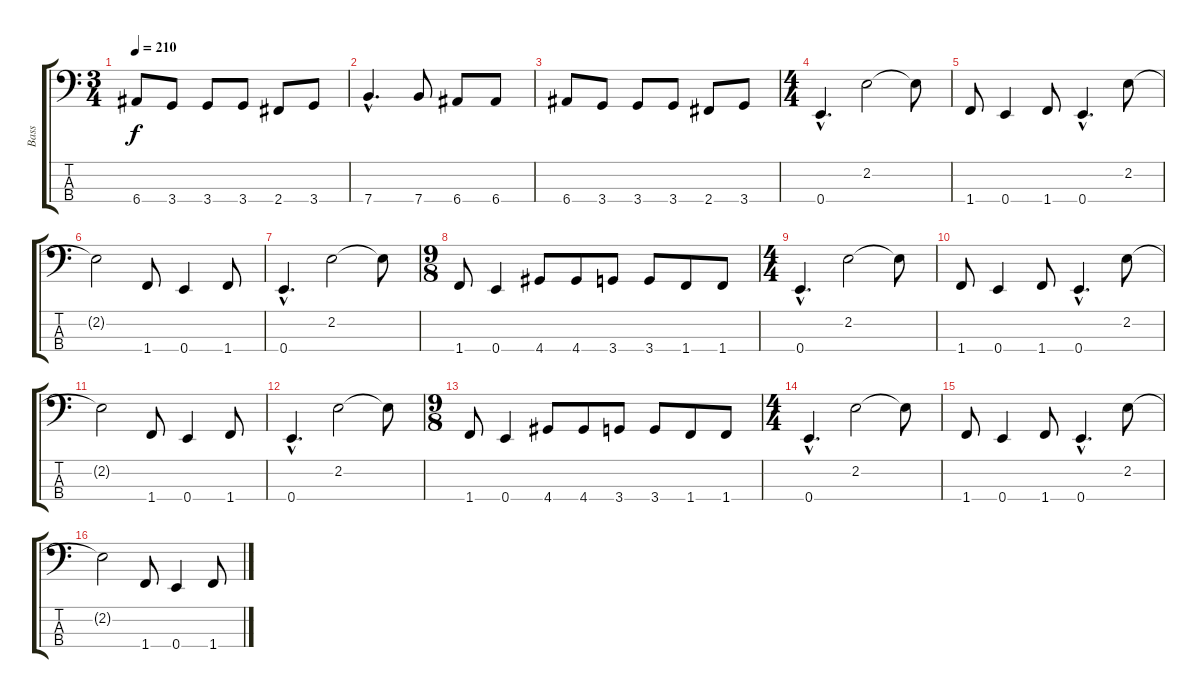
\track ("Bass" "Bass") {instrument electricbassfinger}
\staff {score tabs}
\tuning (G2 D2 A1 E1) {hide}
\ts (3 4)
\tempo 210
\clef f4
\ks c
6.4.8{dy f} 3.4.8 3.4.8 3.4.8 2.4.8 3.4.8 |
7.4{hac}.4{d} 7.4.8 6.4.8 6.4.8 |
6.4.8 3.4.8 3.4.8 3.4.8 2.4.8 3.4.8 |
\ts (4 4)
0.4{hac}.4{d} 2.2.2 2.2{t}.8 |
1.4.8 0.4.4 1.4.8 0.4{hac}.4{d} 2.2.8 |
2.2{t}.2 1.4.8 0.4.4 1.4.8 |
0.4{hac}.4{d} 2.2.2 2.2{t}.8 |
\ts (9 8)
1.4.8 0.4.4 4.4.8 4.4.8 3.4.8 3.4.8 1.4.8 1.4.8 |
\ts (4 4)
0.4{hac}.4{d} 2.2.2 2.2{t}.8 |
1.4.8 0.4.4 1.4.8 0.4{hac}.4{d} 2.2.8 |
2.2{t}.2 1.4.8 0.4.4 1.4.8 |
0.4{hac}.4{d} 2.2.2 2.2{t}.8 |
\ts (9 8)
1.4.8 0.4.4 4.4.8 4.4.8 3.4.8 3.4.8 1.4.8 1.4.8 |
\ts (4 4)
0.4{hac}.4{d} 2.2.2 2.2{t}.8 |
1.4.8 0.4.4 1.4.8 0.4{hac}.4{d} 2.2.8 |
2.2{t}.2 1.4.8 0.4.4 1.4.8
